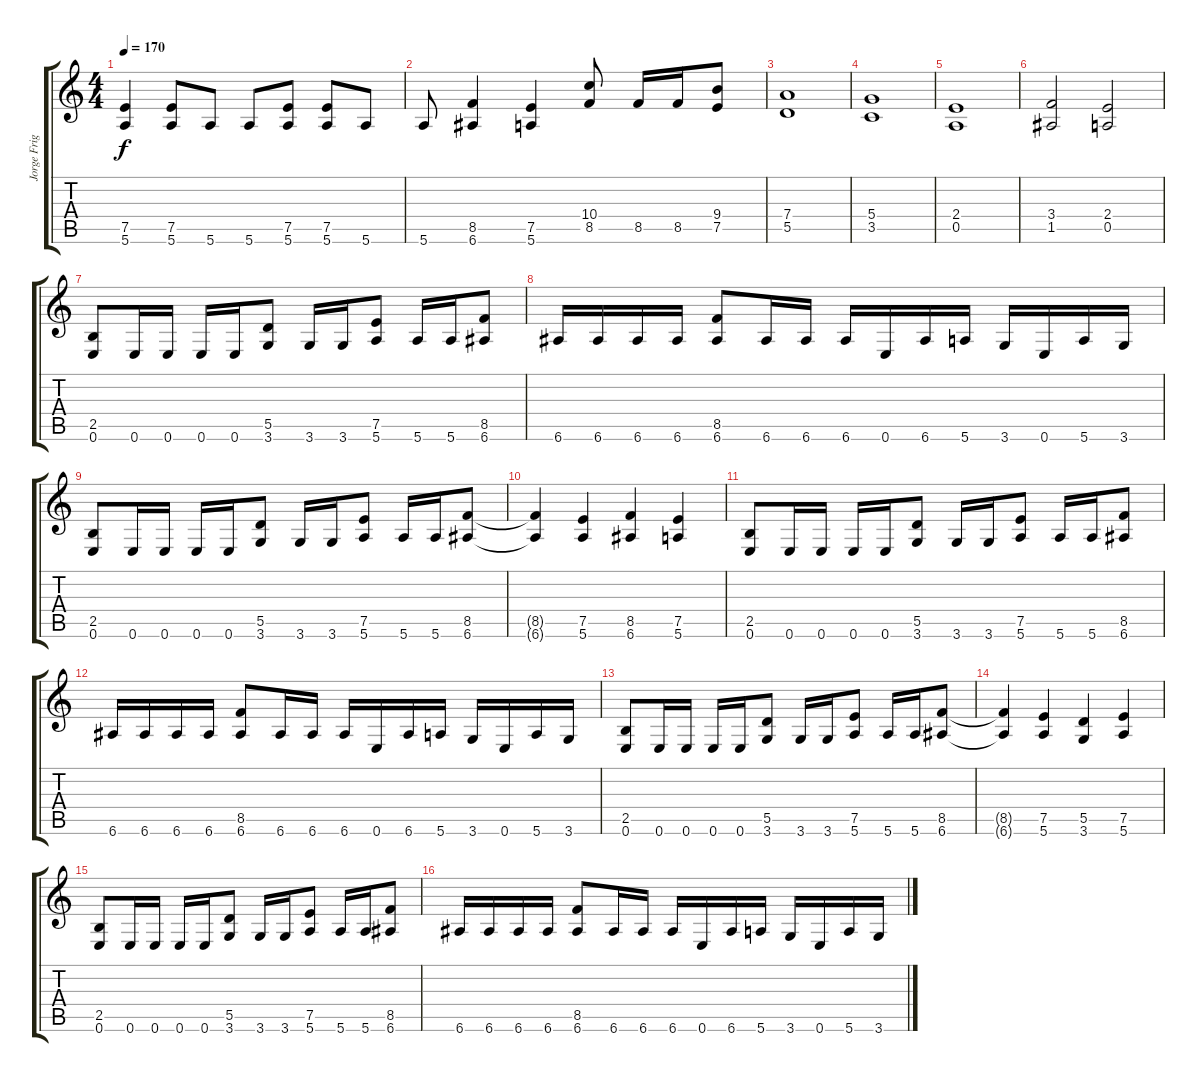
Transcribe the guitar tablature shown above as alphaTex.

\track ("Jorge Frigerio Base B" "Jorge Frig") {instrument overdrivenguitar}
\staff {score tabs}
\tuning (E4 B3 G3 D3 A2 E2) {hide}
\ts (4 4)
\tempo 170
\clef g2
\ks c
(7.5 5.6).4{dy f} (7.5 5.6).8 5.6.8 5.6.8 (7.5 5.6).8 (7.5 5.6).8 5.6.8 |
5.6.8 (8.5 6.6).4 (7.5 5.6).4 (10.4 8.5).8 8.5.16 8.5.16 (9.4 7.5).8 |
(7.4 5.5).1 |
(5.4 3.5).1 |
(2.4 0.5).1 |
(3.4 1.5).2 (2.4 0.5).2 |
(2.5 0.6).8 0.6.16 0.6.16 0.6.16 0.6.16 (5.5 3.6).8 3.6.16 3.6.16 (7.5 5.6).8 5.6.16 5.6.16 (8.5 6.6).8 |
6.6.16 6.6.16 6.6.16 6.6.16 (8.5 6.6).8 6.6.16 6.6.16 6.6.16 0.6.16 6.6.16 5.6.16 3.6.16 0.6.16 5.6.16 3.6.16 |
(2.5 0.6).8 0.6.16 0.6.16 0.6.16 0.6.16 (5.5 3.6).8 3.6.16 3.6.16 (7.5 5.6).8 5.6.16 5.6.16 (8.5 6.6).8 |
(8.5{t} 6.6{t}).4 (7.5 5.6).4 (8.5 6.6).4 (7.5 5.6).4 |
(2.5 0.6).8 0.6.16 0.6.16 0.6.16 0.6.16 (5.5 3.6).8 3.6.16 3.6.16 (7.5 5.6).8 5.6.16 5.6.16 (8.5 6.6).8 |
6.6.16 6.6.16 6.6.16 6.6.16 (8.5 6.6).8 6.6.16 6.6.16 6.6.16 0.6.16 6.6.16 5.6.16 3.6.16 0.6.16 5.6.16 3.6.16 |
(2.5 0.6).8 0.6.16 0.6.16 0.6.16 0.6.16 (5.5 3.6).8 3.6.16 3.6.16 (7.5 5.6).8 5.6.16 5.6.16 (8.5 6.6).8 |
(8.5{t} 6.6{t}).4 (7.5 5.6).4 (5.5 3.6).4 (7.5 5.6).4 |
(2.5 0.6).8 0.6.16 0.6.16 0.6.16 0.6.16 (5.5 3.6).8 3.6.16 3.6.16 (7.5 5.6).8 5.6.16 5.6.16 (8.5 6.6).8 |
6.6.16 6.6.16 6.6.16 6.6.16 (8.5 6.6).8 6.6.16 6.6.16 6.6.16 0.6.16 6.6.16 5.6.16 3.6.16 0.6.16 5.6.16 3.6.16
